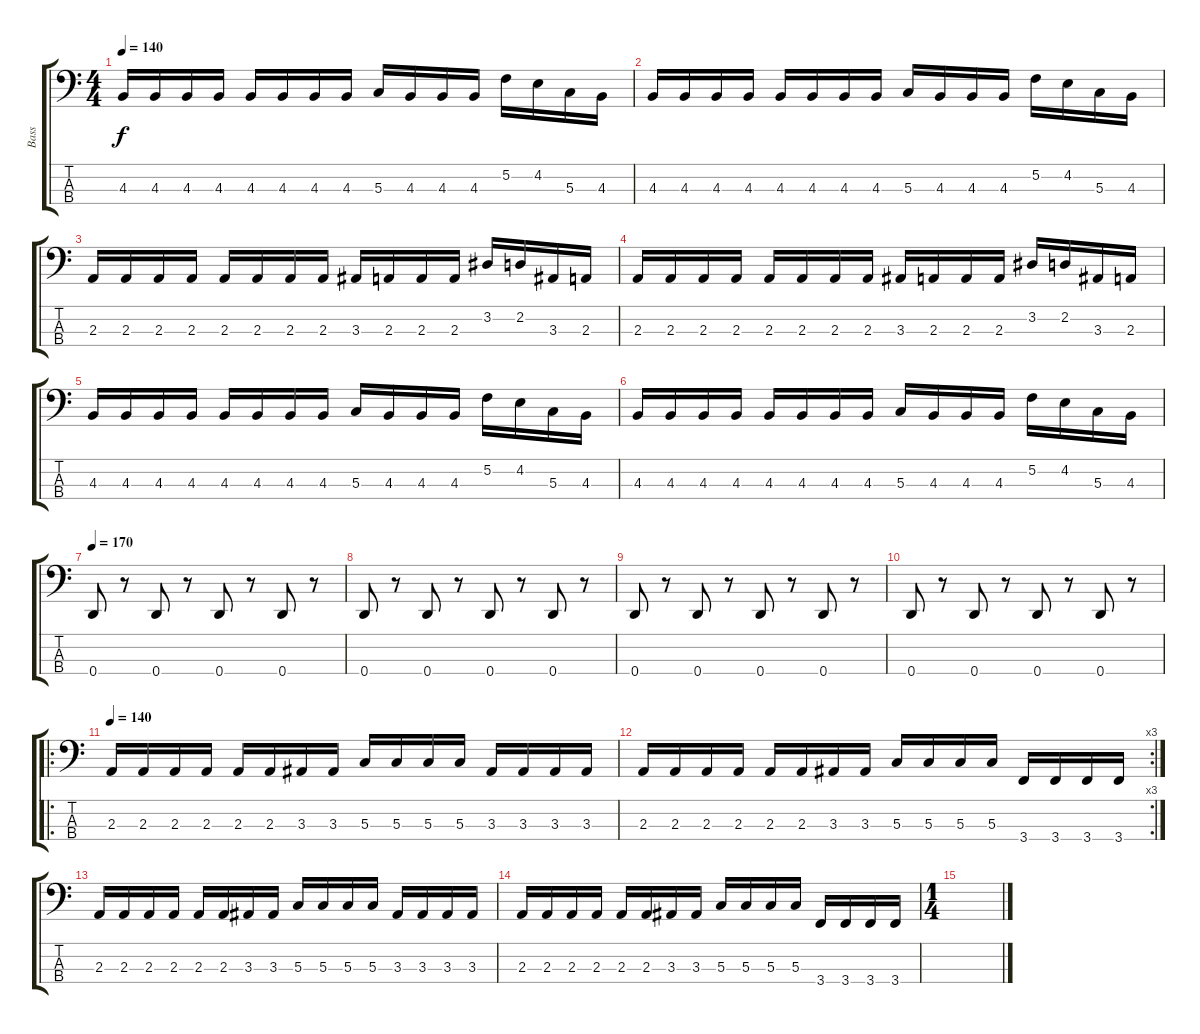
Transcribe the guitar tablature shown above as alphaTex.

\track ("Bass" "Bass") {instrument electricbasspick}
\staff {score tabs}
\tuning (F2 C2 G1 D1) {hide}
\ts (4 4)
\tempo 140
\clef f4
\ks c
4.3.16{dy f} 4.3.16 4.3.16 4.3.16 4.3.16 4.3.16 4.3.16 4.3.16 5.3.16 4.3.16 4.3.16 4.3.16 5.2.16 4.2.16 5.3.16 4.3.16 |
4.3.16 4.3.16 4.3.16 4.3.16 4.3.16 4.3.16 4.3.16 4.3.16 5.3.16 4.3.16 4.3.16 4.3.16 5.2.16 4.2.16 5.3.16 4.3.16 |
2.3.16 2.3.16 2.3.16 2.3.16 2.3.16 2.3.16 2.3.16 2.3.16 3.3.16 2.3.16 2.3.16 2.3.16 3.2.16 2.2.16 3.3.16 2.3.16 |
2.3.16 2.3.16 2.3.16 2.3.16 2.3.16 2.3.16 2.3.16 2.3.16 3.3.16 2.3.16 2.3.16 2.3.16 3.2.16 2.2.16 3.3.16 2.3.16 |
4.3.16 4.3.16 4.3.16 4.3.16 4.3.16 4.3.16 4.3.16 4.3.16 5.3.16 4.3.16 4.3.16 4.3.16 5.2.16 4.2.16 5.3.16 4.3.16 |
4.3.16 4.3.16 4.3.16 4.3.16 4.3.16 4.3.16 4.3.16 4.3.16 5.3.16 4.3.16 4.3.16 4.3.16 5.2.16 4.2.16 5.3.16 4.3.16 |
\tempo 170
0.4.8 r.8 0.4.8 r.8 0.4.8 r.8 0.4.8 r.8 |
0.4.8 r.8 0.4.8 r.8 0.4.8 r.8 0.4.8 r.8 |
0.4.8 r.8 0.4.8 r.8 0.4.8 r.8 0.4.8 r.8 |
0.4.8 r.8 0.4.8 r.8 0.4.8 r.8 0.4.8 r.8 |
\ro
\tempo 140
2.3.16 2.3.16 2.3.16 2.3.16 2.3.16 2.3.16 3.3.16 3.3.16 5.3.16 5.3.16 5.3.16 5.3.16 3.3.16 3.3.16 3.3.16 3.3.16 |
\rc 3
2.3.16 2.3.16 2.3.16 2.3.16 2.3.16 2.3.16 3.3.16 3.3.16 5.3.16 5.3.16 5.3.16 5.3.16 3.4.16 3.4.16 3.4.16 3.4.16 |
2.3.16 2.3.16 2.3.16 2.3.16 2.3.16 2.3.16 3.3.16 3.3.16 5.3.16 5.3.16 5.3.16 5.3.16 3.3.16 3.3.16 3.3.16 3.3.16 |
2.3.16 2.3.16 2.3.16 2.3.16 2.3.16 2.3.16 3.3.16 3.3.16 5.3.16 5.3.16 5.3.16 5.3.16 3.4.16 3.4.16 3.4.16 3.4.16 |
\ts (1 4)
